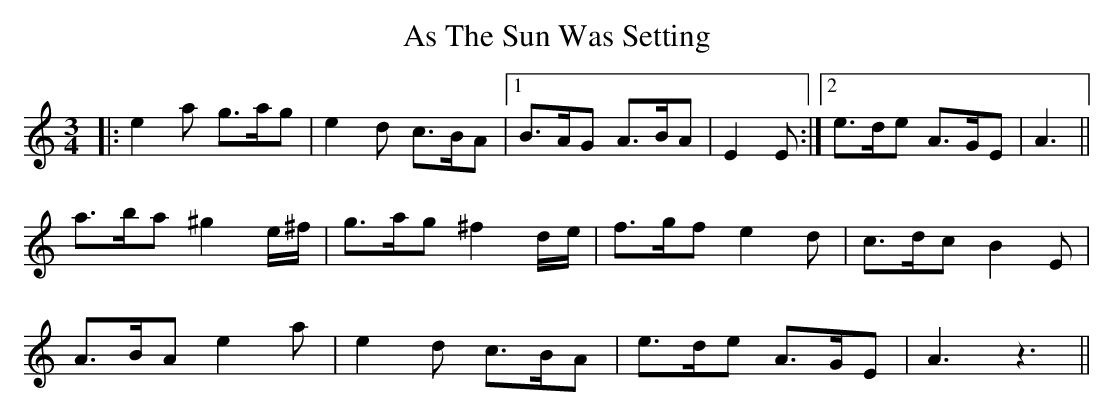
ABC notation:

X:1
T: As The Sun Was Setting
M: 3/4
L: 1/8
K: Amin
|:e2a g>ag|e2d c>BA|1 B>AG A>BA|E2E:|2 e>de A>GE|A3||
a>ba ^g2 e/^f/|g>ag ^f2 d/e/|f>gf e2d|c>dc B2E|
A>BA e2a|e2d c>BA|e>de A>GE|A3 z3||
